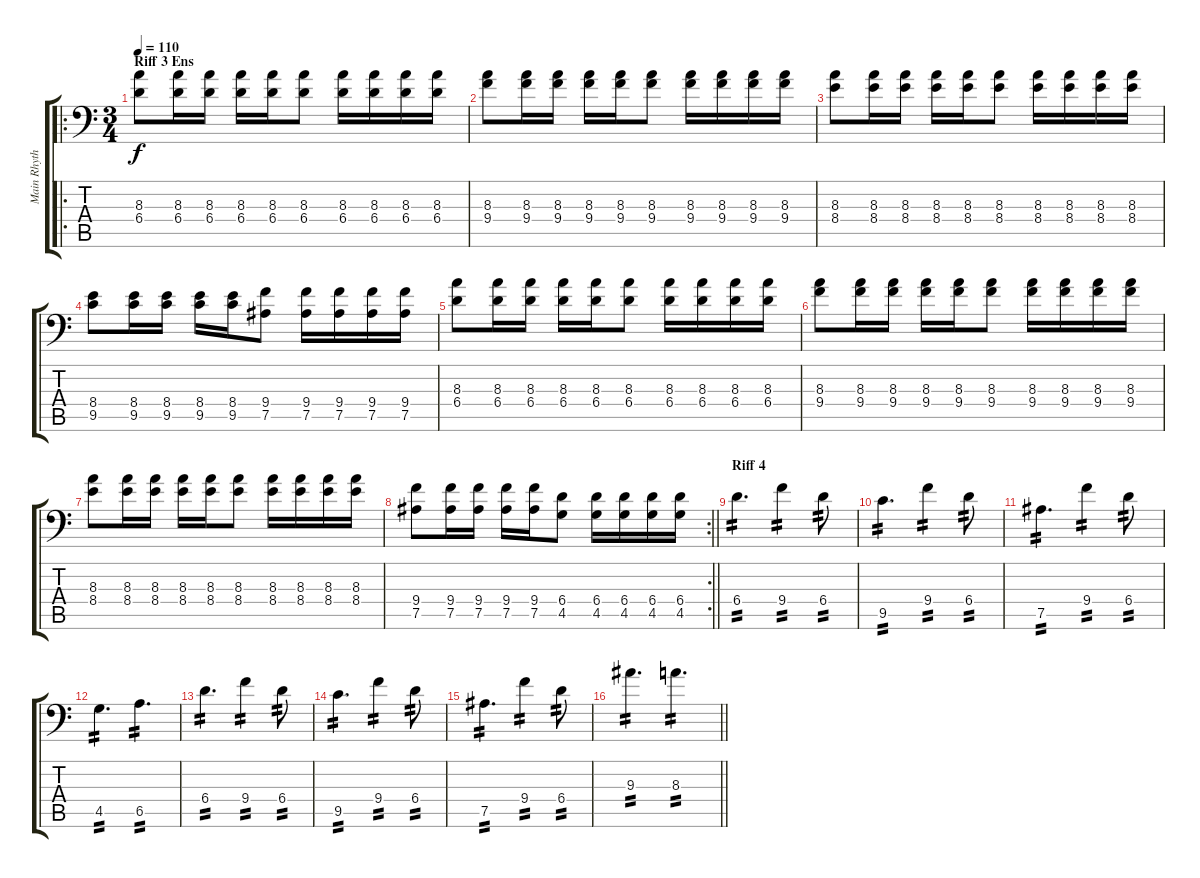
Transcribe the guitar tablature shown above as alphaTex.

\track ("Main Rhythm" "Main Rhyth") {instrument distortionguitar}
\staff {score tabs}
\tuning (Bb3 F3 Db3 Ab2 Eb2 Ab1) {hide}
\ro
\ts (3 4)
\section ("" "Riff 3 Ens")
\tempo 110
\clef f4
\ks c
(8.3 6.4).8{dy f} (8.3 6.4).16 (8.3 6.4).16 (8.3 6.4).16 (8.3 6.4).16 (8.3 6.4).8 (8.3 6.4).16 (8.3 6.4).16 (8.3 6.4).16 (8.3 6.4).16 |
(8.3 9.4).8 (8.3 9.4).16 (8.3 9.4).16 (8.3 9.4).16 (8.3 9.4).16 (8.3 9.4).8 (8.3 9.4).16 (8.3 9.4).16 (8.3 9.4).16 (8.3 9.4).16 |
(8.3 8.4).8 (8.3 8.4).16 (8.3 8.4).16 (8.3 8.4).16 (8.3 8.4).16 (8.3 8.4).8 (8.3 8.4).16 (8.3 8.4).16 (8.3 8.4).16 (8.3 8.4).16 |
(8.4 9.5).8 (8.4 9.5).16 (8.4 9.5).16 (8.4 9.5).16 (8.4 9.5).16 (9.4 7.5).8 (9.4 7.5).16 (9.4 7.5).16 (9.4 7.5).16 (9.4 7.5).16 |
(8.3 6.4).8 (8.3 6.4).16 (8.3 6.4).16 (8.3 6.4).16 (8.3 6.4).16 (8.3 6.4).8 (8.3 6.4).16 (8.3 6.4).16 (8.3 6.4).16 (8.3 6.4).16 |
(8.3 9.4).8 (8.3 9.4).16 (8.3 9.4).16 (8.3 9.4).16 (8.3 9.4).16 (8.3 9.4).8 (8.3 9.4).16 (8.3 9.4).16 (8.3 9.4).16 (8.3 9.4).16 |
(8.3 8.4).8 (8.3 8.4).16 (8.3 8.4).16 (8.3 8.4).16 (8.3 8.4).16 (8.3 8.4).8 (8.3 8.4).16 (8.3 8.4).16 (8.3 8.4).16 (8.3 8.4).16 |
\rc 2
\barLineRight lightlight
(9.4 7.5).8 (9.4 7.5).16 (9.4 7.5).16 (9.4 7.5).16 (9.4 7.5).16 (6.4 4.5).8 (6.4 4.5).16 (6.4 4.5).16 (6.4 4.5).16 (6.4 4.5).16 |
\section ("" "Riff 4 ")
6.4.4{d tp 2} 9.4.4{tp 2} 6.4.8{tp 2} |
9.5.4{d tp 2} 9.4.4{tp 2} 6.4.8{tp 2} |
7.5.4{d tp 2} 9.4.4{tp 2} 6.4.8{tp 2} |
4.5.4{d tp 2} 6.5.4{d tp 2} |
6.4.4{d tp 2} 9.4.4{tp 2} 6.4.8{tp 2} |
9.5.4{d tp 2} 9.4.4{tp 2} 6.4.8{tp 2} |
7.5.4{d tp 2} 9.4.4{tp 2} 6.4.8{tp 2} |
\barLineRight lightlight
9.3.4{d tp 2} 8.3.4{d tp 2}
